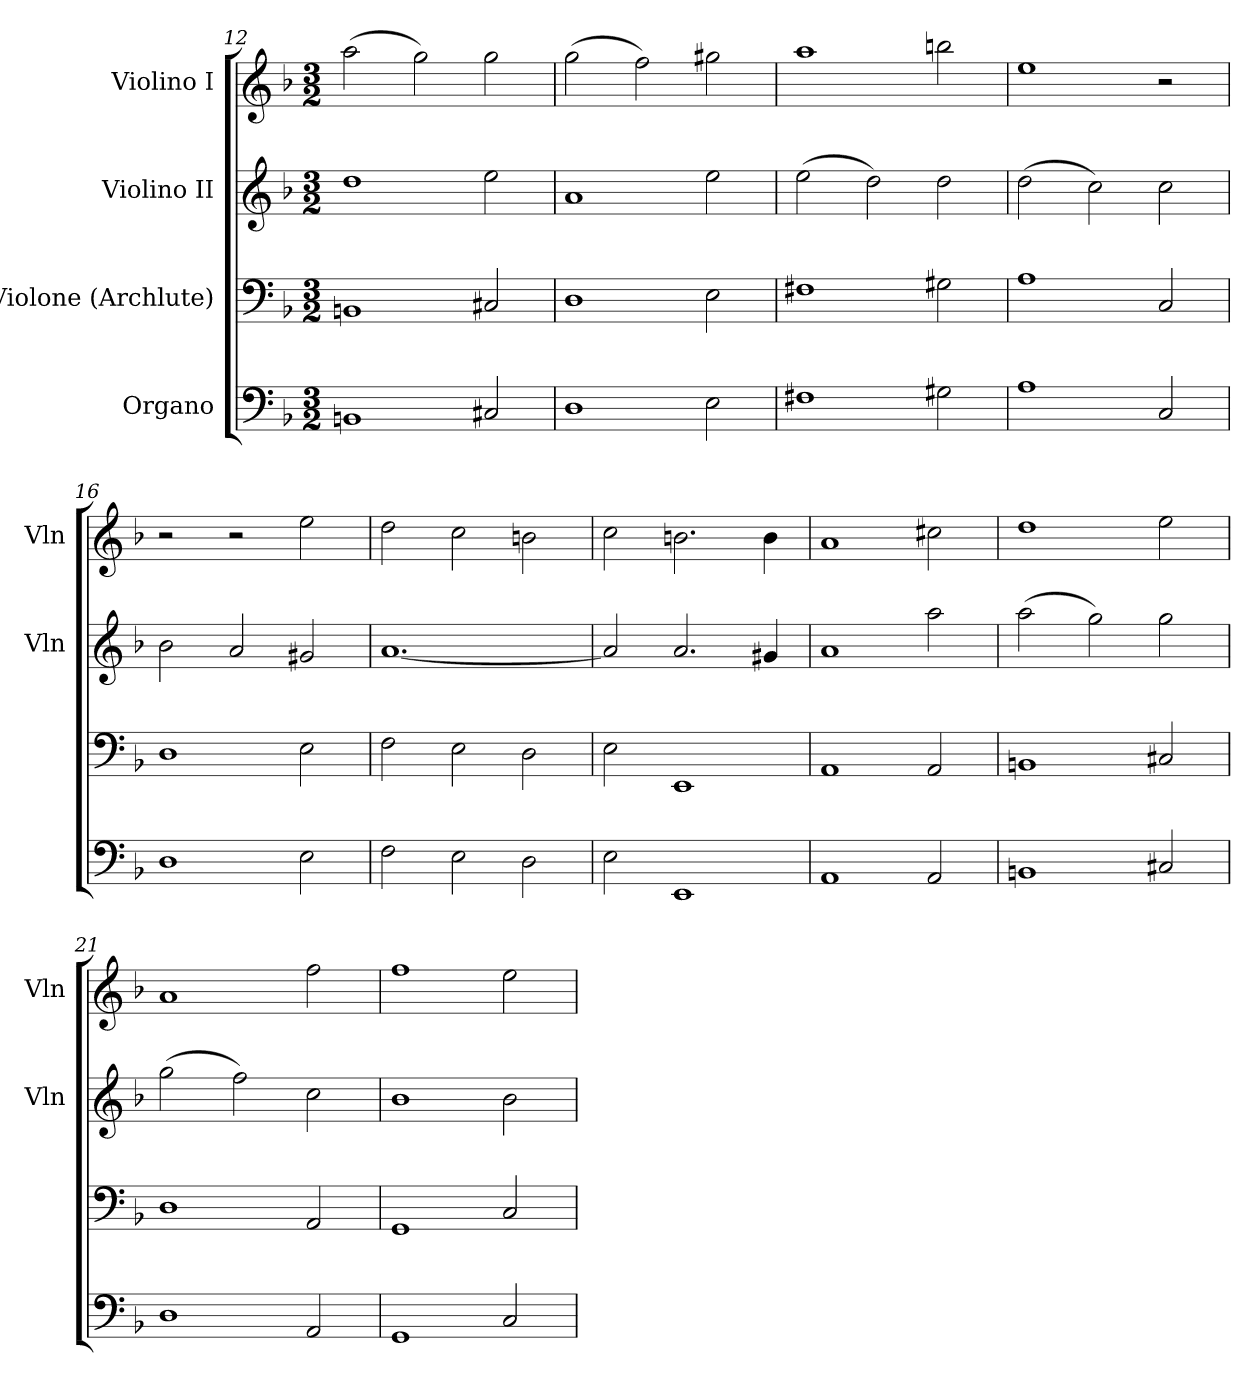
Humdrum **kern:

**kern	**kern	**kern	**kern
*part4	*part3	*part2	*part1
*staff4	*staff3	*staff2	*staff1
*I"Organo	*I"Violone (Archlute)	*I"Violino II	*I"Violino I
*	*	*I'Vln	*I'Vln
*clefF4	*clefF4	*clefG2	*clefG2
*k[b-]	*k[b-]	*k[b-]	*k[b-]
*d:	*d:	*d:	*d:
*M3/2	*M3/2	*M3/2	*M3/2
=12	=12	=12	=12
1BBn/	1BBn/	1dd\	(2aa\
.	.	.	2gg\)
2C#X/	2C#X/	2ee\	2gg\
=13	=13	=13	=13
1D\	1D\	1a/	(2gg\
.	.	.	2ff\)
2E\	2E\	2ee\	2gg#X\
=14	=14	=14	=14
1F#X\	1F#X\	(2ee\	1aa\
.	.	2dd\)	.
2G#X\	2G#X\	2dd\	2bbn\
=15	=15	=15	=15
1A\	1A\	(2dd\	1ee\
.	.	2cc\)	.
2C/	2C/	2cc\	2r
=16	=16	=16	=16
1D\	1D\	2b-\	2r
.	.	2a/	2r
2E\	2E\	2g#X/	2ee\
=17	=17	=17	=17
2F\	2F\	[1.a/	2dd\
2E\	2E\	.	2cc\
2D\	2D\	.	2bn\
=18	=18	=18	=18
2E\	2E\	2a/]	2cc\
1EE/	1EE/	2.a/	2.bn\
.	.	4g#X/	4b\
=19	=19	=19	=19
1AA/	1AA/	1a/	1a/
2AA/	2AA/	2aa\	2cc#X\
=20	=20	=20	=20
1BBn/	1BBn/	(2aa\	1dd\
.	.	2gg\)	.
2C#X/	2C#X/	2gg\	2ee\
=21	=21	=21	=21
1D\	1D\	(2gg\	1a/
.	.	2ff\)	.
2AA/	2AA/	2cc\	2ff\
=22	=22	=22	=22
1GG/	1GG/	1b-\	1ff\
2C/	2C/	2b-\	2ee\
=	=	=	=
*-	*-	*-	*-
